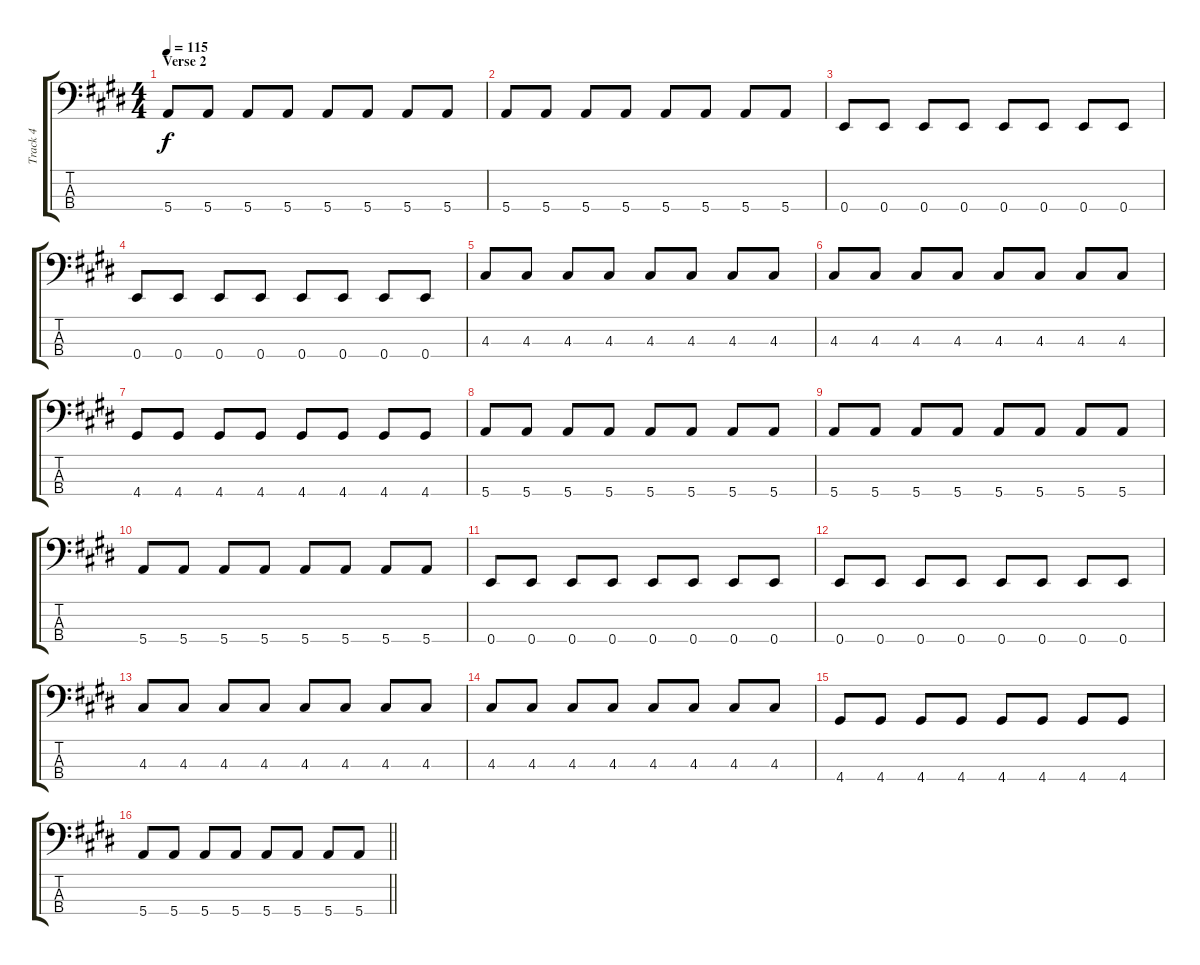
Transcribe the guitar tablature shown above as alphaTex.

\track ("Track 4" "Track 4") {instrument electricbassfinger}
\staff {score tabs}
\tuning (G2 D2 A1 E1) {hide}
\ts (4 4)
\section ("" "Verse 2")
\tempo 115
\clef f4
\ks e
5.4.8{dy f} 5.4.8 5.4.8 5.4.8 5.4.8 5.4.8 5.4.8 5.4.8 |
5.4.8 5.4.8 5.4.8 5.4.8 5.4.8 5.4.8 5.4.8 5.4.8 |
0.4.8 0.4.8 0.4.8 0.4.8 0.4.8 0.4.8 0.4.8 0.4.8 |
0.4.8 0.4.8 0.4.8 0.4.8 0.4.8 0.4.8 0.4.8 0.4.8 |
4.3.8 4.3.8 4.3.8 4.3.8 4.3.8 4.3.8 4.3.8 4.3.8 |
4.3.8 4.3.8 4.3.8 4.3.8 4.3.8 4.3.8 4.3.8 4.3.8 |
4.4.8 4.4.8 4.4.8 4.4.8 4.4.8 4.4.8 4.4.8 4.4.8 |
5.4.8 5.4.8 5.4.8 5.4.8 5.4.8 5.4.8 5.4.8 5.4.8 |
5.4.8 5.4.8 5.4.8 5.4.8 5.4.8 5.4.8 5.4.8 5.4.8 |
5.4.8 5.4.8 5.4.8 5.4.8 5.4.8 5.4.8 5.4.8 5.4.8 |
0.4.8 0.4.8 0.4.8 0.4.8 0.4.8 0.4.8 0.4.8 0.4.8 |
0.4.8 0.4.8 0.4.8 0.4.8 0.4.8 0.4.8 0.4.8 0.4.8 |
4.3.8 4.3.8 4.3.8 4.3.8 4.3.8 4.3.8 4.3.8 4.3.8 |
4.3.8 4.3.8 4.3.8 4.3.8 4.3.8 4.3.8 4.3.8 4.3.8 |
4.4.8 4.4.8 4.4.8 4.4.8 4.4.8 4.4.8 4.4.8 4.4.8 |
\barLineRight lightlight
5.4.8 5.4.8 5.4.8 5.4.8 5.4.8 5.4.8 5.4.8 5.4.8
